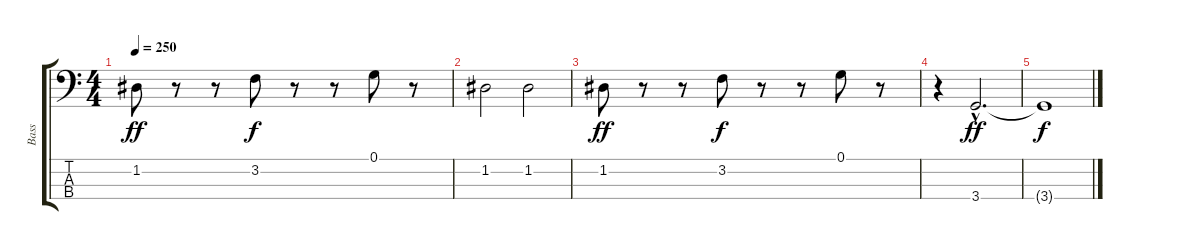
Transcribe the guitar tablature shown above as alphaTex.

\track ("Bass" "Bass") {instrument electricbassfinger}
\staff {score tabs}
\tuning (G2 D2 A1 E1) {hide}
\ts (4 4)
\tempo 250
\clef f4
\ks c
1.2.8{dy ff} r.8 r.8 3.2.8{dy f} r.8 r.8 0.1.8 r.8 |
1.2.2 1.2.2 |
1.2.8{dy ff} r.8 r.8 3.2.8{dy f} r.8 r.8 0.1.8 r.8 |
r.4 3.4{hac}.2{d dy ff} |
3.4{t}.1{dy f}
